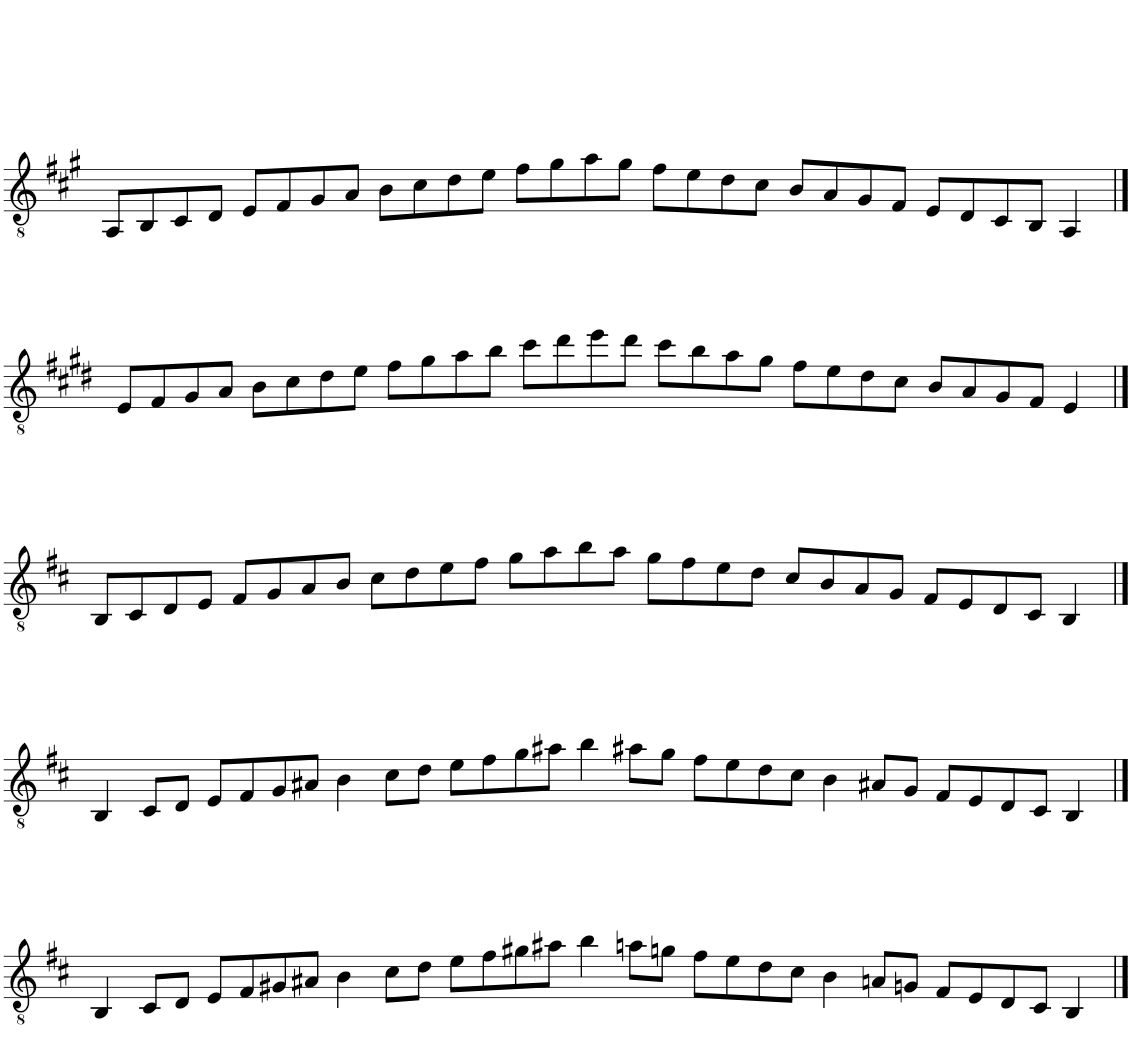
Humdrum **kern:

**kern
*part1
*staff1
*I"Guitar
*I'Guit.
!!LO:PB:g=z
*clefGv2
*k[f#c#g#]
*M4/4
=1
8AA/L
8BB/
8C#/
8D/J
8E/L
8F#/
8G#/
8A/J
8B\L
8c#\
8d\
8e\J
8f#\L
8g#\
8a\
8g#\J
8f#\L
8e\
8d\
8c#\J
8B/L
8A/
8G#/
8F#/J
8E/L
8D/
8C#/
8BB/J
4AA/
!!LO:LB:g=z
==1
*k[f#c#g#d#]
8E/L
8F#/
8G#/
8A/J
8B\L
8c#\
8d#\
8e\J
8f#\L
8g#\
8a\
8b\J
8cc#\L
8dd#\
8ee\
8dd#\J
8cc#\L
8b\
8a\
8g#\J
8f#\L
8e\
8d#\
8c#\J
8B/L
8A/
8G#/
8F#/J
4E/
!!LO:LB:g=z
==1
*k[f#c#]
8BB/L
8C#/
8D/
8E/J
8F#/L
8G/
8A/
8B/J
8c#\L
8d\
8e\
8f#\J
8g\L
8a\
8b\
8a\J
8g\L
8f#\
8e\
8d\J
8c#/L
8B/
8A/
8G/J
8F#/L
8E/
8D/
8C#/J
4BB/
!!LO:LB:g=z
==1
4BB/
8C#/L
8D/J
8E/L
8F#/
8G/
8A#X/J
4B\
8c#\L
8d\J
8e\L
8f#\
8g\
8a#X\J
4b\
8a#X\L
8g\J
8f#\L
8e\
8d\
8c#\J
4B\
8A#X/L
8G/J
8F#/L
8E/
8D/
8C#/J
4BB/
!!LO:LB:g=z
==1
4BB/
8C#/L
8D/J
8E/L
8F#/
8G#X/
8A#X/J
4B\
8c#\L
8d\J
8e\L
8f#\
8g#X\
8a#X\J
4b\
8an\L
8gn\J
8f#\L
8e\
8d\
8c#\J
4B\
8An/L
8Gn/J
8F#/L
8E/
8D/
8C#/J
4BB/
==
*-
